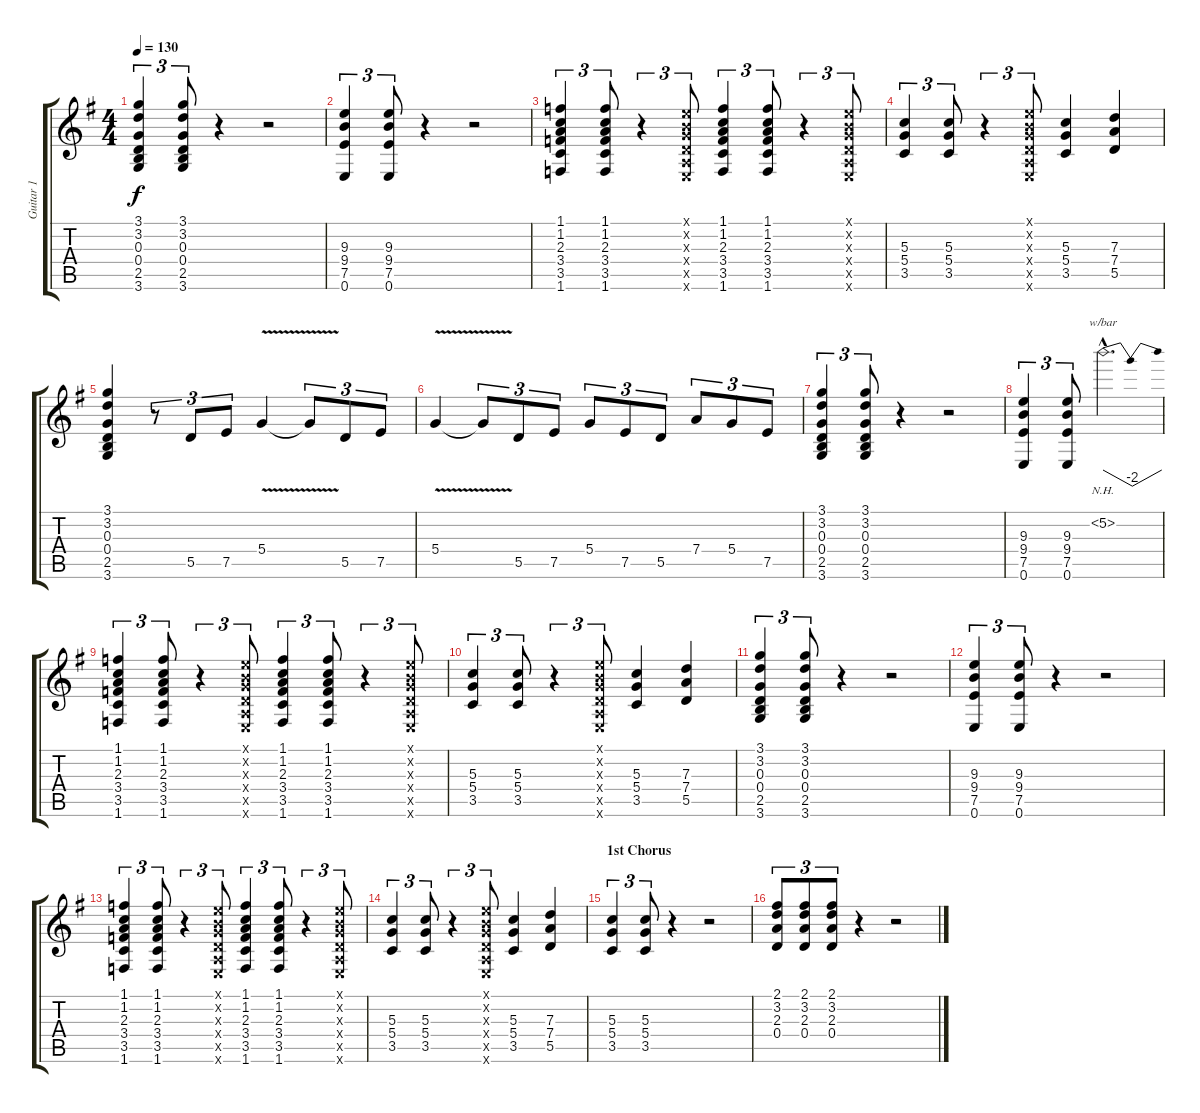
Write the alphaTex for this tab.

\track ("Guitar 1" "Guitar 1") {instrument overdrivenguitar}
\staff {score tabs}
\tuning (E4 B3 G3 D3 A2 E2) {hide}
\ts (4 4)
\tempo 130
\clef g2
\ks g
(3.1 3.2 0.3 0.4 2.5 3.6).4{tu (3 2) dy f} (3.1 3.2 0.3 0.4 2.5 3.6).8{tu (3 2)} r.4 r.2 |
(9.3 9.4 7.5 0.6).4{tu (3 2)} (9.3 9.4 7.5 0.6).8{tu (3 2)} r.4 r.2 |
(1.1 1.2 2.3 3.4 3.5 1.6).4{tu (3 2)} (1.1 1.2 2.3 3.4 3.5 1.6).8{tu (3 2)} r.4{tu (3 2)} (0.1{x} 0.2{x} 0.3{x} 0.4{x} 0.5{x} 0.6{x}).8{tu (3 2)} (1.1 1.2 2.3 3.4 3.5 1.6).4{tu (3 2)} (1.1 1.2 2.3 3.4 3.5 1.6).8{tu (3 2)} r.4{tu (3 2)} (0.1{x} 0.2{x} 0.3{x} 0.4{x} 0.5{x} 0.6{x}).8{tu (3 2)} |
(5.3 5.4 3.5).4{tu (3 2)} (5.3 5.4 3.5).8{tu (3 2)} r.4{tu (3 2)} (0.1{x} 0.2{x} 0.3{x} 0.4{x} 0.5{x} 0.6{x}).8{tu (3 2)} (5.3 5.4 3.5).4 (7.3 7.4 5.5).4 |
(3.1 3.2 0.3 0.4 2.5 3.6).4 r.8{tu (3 2)} 5.5.8{tu (3 2)} 7.5.8{tu (3 2)} 5.4{v}.4 5.4{t}.8{tu (3 2)} 5.5.8{tu (3 2)} 7.5.8{tu (3 2)} |
5.4{v}.4 5.4{t}.8{tu (3 2)} 5.5.8{tu (3 2)} 7.5.8{tu (3 2)} 5.4.8{tu (3 2)} 7.5.8{tu (3 2)} 5.5.8{tu (3 2)} 7.4.8{tu (3 2)} 5.4.8{tu (3 2)} 7.5.8{tu (3 2)} |
(3.1 3.2 0.3 0.4 2.5 3.6).4{tu (3 2)} (3.1 3.2 0.3 0.4 2.5 3.6).8{tu (3 2)} r.4 r.2 |
(9.3 9.4 7.5 0.6).4{tu (3 2)} (9.3 9.4 7.5 0.6).8{tu (3 2)} 5.2{nh hac}.2{d tbe (dip default 0 0 30 -8 60 0)} |
(1.1 1.2 2.3 3.4 3.5 1.6).4{tu (3 2)} (1.1 1.2 2.3 3.4 3.5 1.6).8{tu (3 2)} r.4{tu (3 2)} (0.1{x} 0.2{x} 0.3{x} 0.4{x} 0.5{x} 0.6{x}).8{tu (3 2)} (1.1 1.2 2.3 3.4 3.5 1.6).4{tu (3 2)} (1.1 1.2 2.3 3.4 3.5 1.6).8{tu (3 2)} r.4{tu (3 2)} (0.1{x} 0.2{x} 0.3{x} 0.4{x} 0.5{x} 0.6{x}).8{tu (3 2)} |
(5.3 5.4 3.5).4{tu (3 2)} (5.3 5.4 3.5).8{tu (3 2)} r.4{tu (3 2)} (0.1{x} 0.2{x} 0.3{x} 0.4{x} 0.5{x} 0.6{x}).8{tu (3 2)} (5.3 5.4 3.5).4 (7.3 7.4 5.5).4 |
(3.1 3.2 0.3 0.4 2.5 3.6).4{tu (3 2)} (3.1 3.2 0.3 0.4 2.5 3.6).8{tu (3 2)} r.4 r.2 |
(9.3 9.4 7.5 0.6).4{tu (3 2)} (9.3 9.4 7.5 0.6).8{tu (3 2)} r.4 r.2 |
(1.1 1.2 2.3 3.4 3.5 1.6).4{tu (3 2)} (1.1 1.2 2.3 3.4 3.5 1.6).8{tu (3 2)} r.4{tu (3 2)} (0.1{x} 0.2{x} 0.3{x} 0.4{x} 0.5{x} 0.6{x}).8{tu (3 2)} (1.1 1.2 2.3 3.4 3.5 1.6).4{tu (3 2)} (1.1 1.2 2.3 3.4 3.5 1.6).8{tu (3 2)} r.4{tu (3 2)} (0.1{x} 0.2{x} 0.3{x} 0.4{x} 0.5{x} 0.6{x}).8{tu (3 2)} |
(5.3 5.4 3.5).4{tu (3 2)} (5.3 5.4 3.5).8{tu (3 2)} r.4{tu (3 2)} (0.1{x} 0.2{x} 0.3{x} 0.4{x} 0.5{x} 0.6{x}).8{tu (3 2)} (5.3 5.4 3.5).4 (7.3 7.4 5.5).4 |
\section ("" "1st Chorus")
(5.3 5.4 3.5).4{tu (3 2)} (5.3 5.4 3.5).8{tu (3 2)} r.4 r.2 |
(2.1 3.2 2.3 0.4).8{tu (3 2)} (2.1 3.2 2.3 0.4).8{tu (3 2)} (2.1 3.2 2.3 0.4).8{tu (3 2)} r.4 r.2
